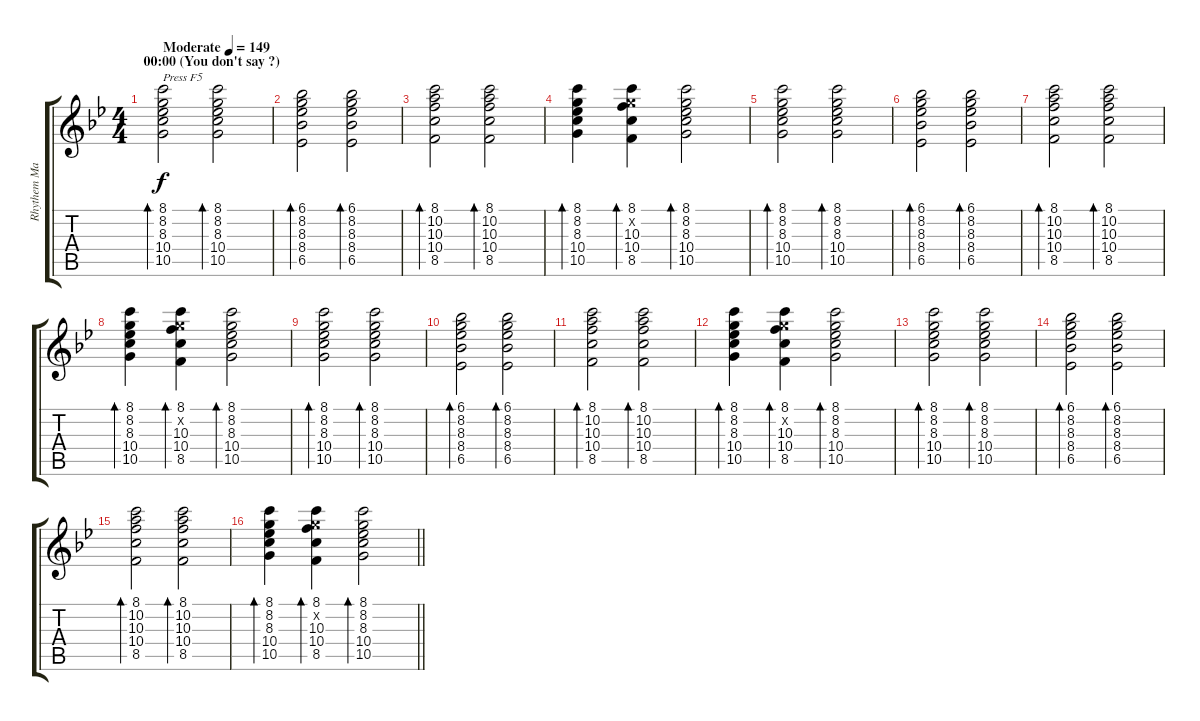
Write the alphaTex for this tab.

\track ("Rhythem Mandolin" "Rhythem Ma") {instrument acousticguitarnylon}
\staff {score tabs}
\tuning (E4 B3 G3 D3 A2 E2) {hide}
\ts (4 4)
\section ("" "00:00 (You don't say ?)")
\tempo (149 "Moderate")
\clef g2
\ks gminor
(8.1 8.2 8.3 10.4 10.5).2{bd 120 txt "Press F5" dy f instrument acousticguitarnylon} (8.1 8.2 8.3 10.4 10.5).2{bd 120} |
(6.1 8.2 8.3 8.4 6.5).2{bd 120} (6.1 8.2 8.3 8.4 6.5).2{bd 120} |
(8.1 10.2 10.3 10.4 8.5).2{bd 120} (8.1 10.2 10.3 10.4 8.5).2{bd 120} |
(8.1 8.2 8.3 10.4 10.5).4{bd 120} (8.1 8.2{x} 10.3 10.4 8.5).4{bd 120} (8.1 8.2 8.3 10.4 10.5).2{bd 120} |
(8.1 8.2 8.3 10.4 10.5).2{bd 120} (8.1 8.2 8.3 10.4 10.5).2{bd 120} |
(6.1 8.2 8.3 8.4 6.5).2{bd 120} (6.1 8.2 8.3 8.4 6.5).2{bd 120} |
(8.1 10.2 10.3 10.4 8.5).2{bd 120} (8.1 10.2 10.3 10.4 8.5).2{bd 120} |
(8.1 8.2 8.3 10.4 10.5).4{bd 120} (8.1 8.2{x} 10.3 10.4 8.5).4{bd 120} (8.1 8.2 8.3 10.4 10.5).2{bd 120} |
(8.1 8.2 8.3 10.4 10.5).2{bd 120} (8.1 8.2 8.3 10.4 10.5).2{bd 120} |
(6.1 8.2 8.3 8.4 6.5).2{bd 120} (6.1 8.2 8.3 8.4 6.5).2{bd 120} |
(8.1 10.2 10.3 10.4 8.5).2{bd 120} (8.1 10.2 10.3 10.4 8.5).2{bd 120} |
(8.1 8.2 8.3 10.4 10.5).4{bd 120} (8.1 8.2{x} 10.3 10.4 8.5).4{bd 120} (8.1 8.2 8.3 10.4 10.5).2{bd 120} |
(8.1 8.2 8.3 10.4 10.5).2{bd 120} (8.1 8.2 8.3 10.4 10.5).2{bd 120} |
(6.1 8.2 8.3 8.4 6.5).2{bd 120} (6.1 8.2 8.3 8.4 6.5).2{bd 120} |
(8.1 10.2 10.3 10.4 8.5).2{bd 120} (8.1 10.2 10.3 10.4 8.5).2{bd 120} |
\barLineRight lightlight
(8.1 8.2 8.3 10.4 10.5).4{bd 120} (8.1 8.2{x} 10.3 10.4 8.5).4{bd 120} (8.1 8.2 8.3 10.4 10.5).2{bd 120}
